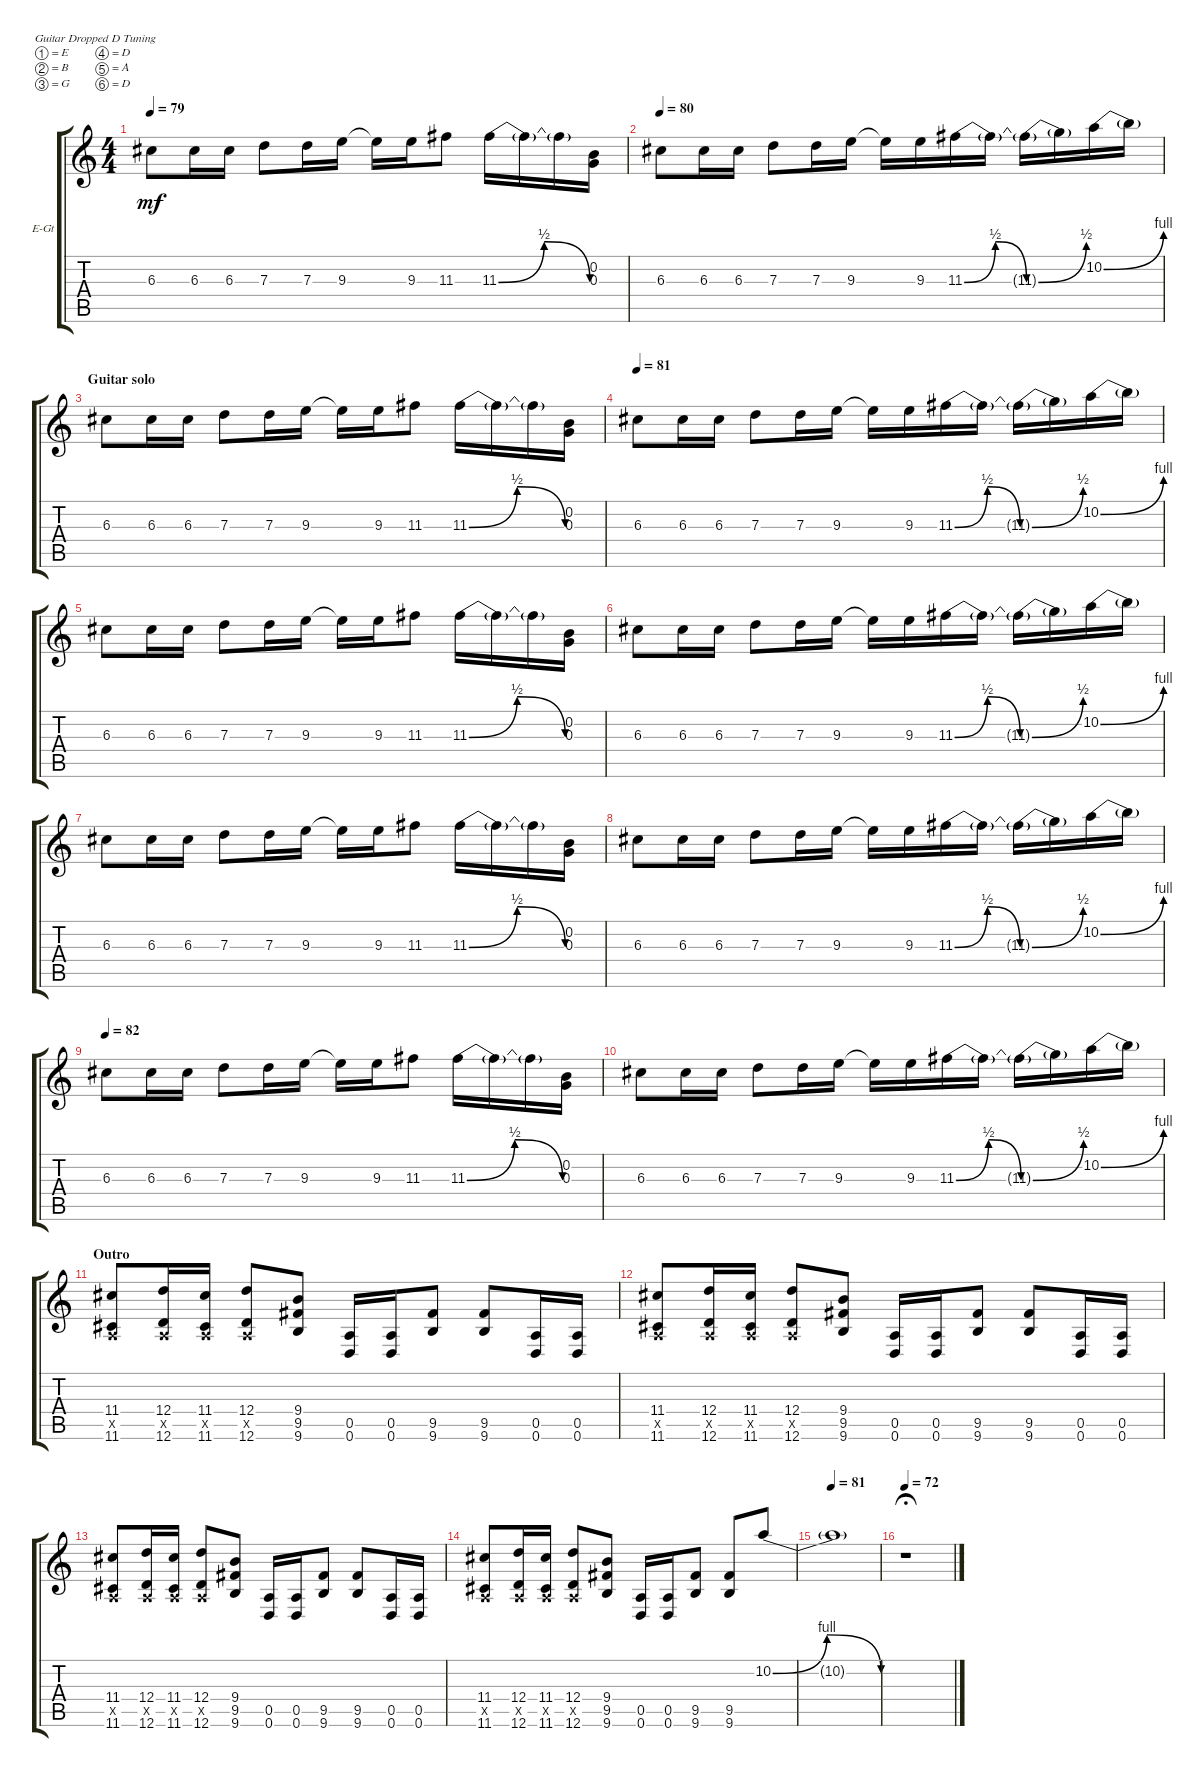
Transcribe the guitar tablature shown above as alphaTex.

\defaultSystemsLayout 4
\bracketExtendMode groupsimilarinstruments
\firstSystemTrackNameOrientation horizontal
\otherSystemsTrackNameOrientation horizontal
\track ("Gtr. 1 (slight. dist.)" "E-Gt") {instrument electricguitarclean}
\staff {score tabs}
\tuning (E4 B3 G3 D3 A2 D2)
\ts (4 4)
\tempo 79
\clef g2
\ks c
6.3.8{dy mf} 6.3.16 6.3.16 7.3.8 7.3.16 9.3.16 9.3{t}.16 9.3.16 11.3.8 11.3{be (bendrelease 0 0 9.6 2 20.4 2 30 0)}.16 11.3{t}.16 11.3{t}.16 (0.2 0.3).16 |
\tempo 80
6.3.8 6.3.16 6.3.16 7.3.8 7.3.16 9.3.16 9.3{t}.16 9.3.16 11.3{be (bendrelease 0 0 9.6 2 20.4 2 30 0)}.16 11.3{t}.16 11.3{be (bend 0 0 15 2) t}.16 11.3{t}.16 10.2{be (bend 0 0 15 4)}.16 10.2{t}.16 |
\section ("" "Guitar solo")
6.3.8 6.3.16 6.3.16 7.3.8 7.3.16 9.3.16 9.3{t}.16 9.3.16 11.3.8 11.3{be (bendrelease 0 0 9.6 2 20.4 2 30 0)}.16 11.3{t}.16 11.3{t}.16 (0.2 0.3).16 |
\tempo 81
6.3.8 6.3.16 6.3.16 7.3.8 7.3.16 9.3.16 9.3{t}.16 9.3.16 11.3{be (bendrelease 0 0 9.6 2 20.4 2 30 0)}.16 11.3{t}.16 11.3{be (bend 0 0 15 2) t}.16 11.3{t}.16 10.2{be (bend 0 0 15 4)}.16 10.2{t}.16 |
6.3.8 6.3.16 6.3.16 7.3.8 7.3.16 9.3.16 9.3{t}.16 9.3.16 11.3.8 11.3{be (bendrelease 0 0 9.6 2 20.4 2 30 0)}.16 11.3{t}.16 11.3{t}.16 (0.2 0.3).16 |
6.3.8 6.3.16 6.3.16 7.3.8 7.3.16 9.3.16 9.3{t}.16 9.3.16 11.3{be (bendrelease 0 0 9.6 2 20.4 2 30 0)}.16 11.3{t}.16 11.3{be (bend 0 0 15 2) t}.16 11.3{t}.16 10.2{be (bend 0 0 15 4)}.16 10.2{t}.16 |
6.3.8 6.3.16 6.3.16 7.3.8 7.3.16 9.3.16 9.3{t}.16 9.3.16 11.3.8 11.3{be (bendrelease 0 0 9.6 2 20.4 2 30 0)}.16 11.3{t}.16 11.3{t}.16 (0.2 0.3).16 |
6.3.8 6.3.16 6.3.16 7.3.8 7.3.16 9.3.16 9.3{t}.16 9.3.16 11.3{be (bendrelease 0 0 9.6 2 20.4 2 30 0)}.16 11.3{t}.16 11.3{be (bend 0 0 15 2) t}.16 11.3{t}.16 10.2{be (bend 0 0 15 4)}.16 10.2{t}.16 |
\tempo 82
6.3.8 6.3.16 6.3.16 7.3.8 7.3.16 9.3.16 9.3{t}.16 9.3.16 11.3.8 11.3{be (bendrelease 0 0 9.6 2 20.4 2 30 0)}.16 11.3{t}.16 11.3{t}.16 (0.2 0.3).16 |
6.3.8 6.3.16 6.3.16 7.3.8 7.3.16 9.3.16 9.3{t}.16 9.3.16 11.3{be (bendrelease 0 0 9.6 2 20.4 2 30 0)}.16 11.3{t}.16 11.3{be (bend 0 0 15 2) t}.16 11.3{t}.16 10.2{be (bend 0 0 15 4)}.16 10.2{t}.16 |
\section ("" "Outro")
(11.6 0.5{x} 11.4).8 (12.4 0.5{x} 12.6).16 (11.6 0.5{x} 11.4).16 (12.4 0.5{x} 12.6).8 (9.4 9.5 9.6).8 (0.6 0.5).16 (0.6 0.5).16 (9.5 9.6).8 (9.5 9.6).8 (0.6 0.5).16 (0.6 0.5).16 |
(11.6 0.5{x} 11.4).8 (12.4 0.5{x} 12.6).16 (11.6 0.5{x} 11.4).16 (12.4 0.5{x} 12.6).8 (9.4 9.5 9.6).8 (0.6 0.5).16 (0.6 0.5).16 (9.5 9.6).8 (9.5 9.6).8 (0.6 0.5).16 (0.6 0.5).16 |
(11.6 0.5{x} 11.4).8 (12.4 0.5{x} 12.6).16 (11.6 0.5{x} 11.4).16 (12.4 0.5{x} 12.6).8 (9.4 9.5 9.6).8 (0.6 0.5).16 (0.6 0.5).16 (9.5 9.6).8 (9.5 9.6).8 (0.6 0.5).16 (0.6 0.5).16 |
(11.6 0.5{x} 11.4).8 (12.4 0.5{x} 12.6).16 (11.6 0.5{x} 11.4).16 (12.4 0.5{x} 12.6).8 (9.4 9.5 9.6).8 (0.6 0.5).16 (0.6 0.5).16 (9.5 9.6).8 (9.5 9.6).8 10.2{be (bendrelease 0 0 10.2 4 20.4 4 30 0)}.8 |
\tempo 81
10.2{t}.1 |
\tempo 72
r.1{fermata (medium 0.5)}
